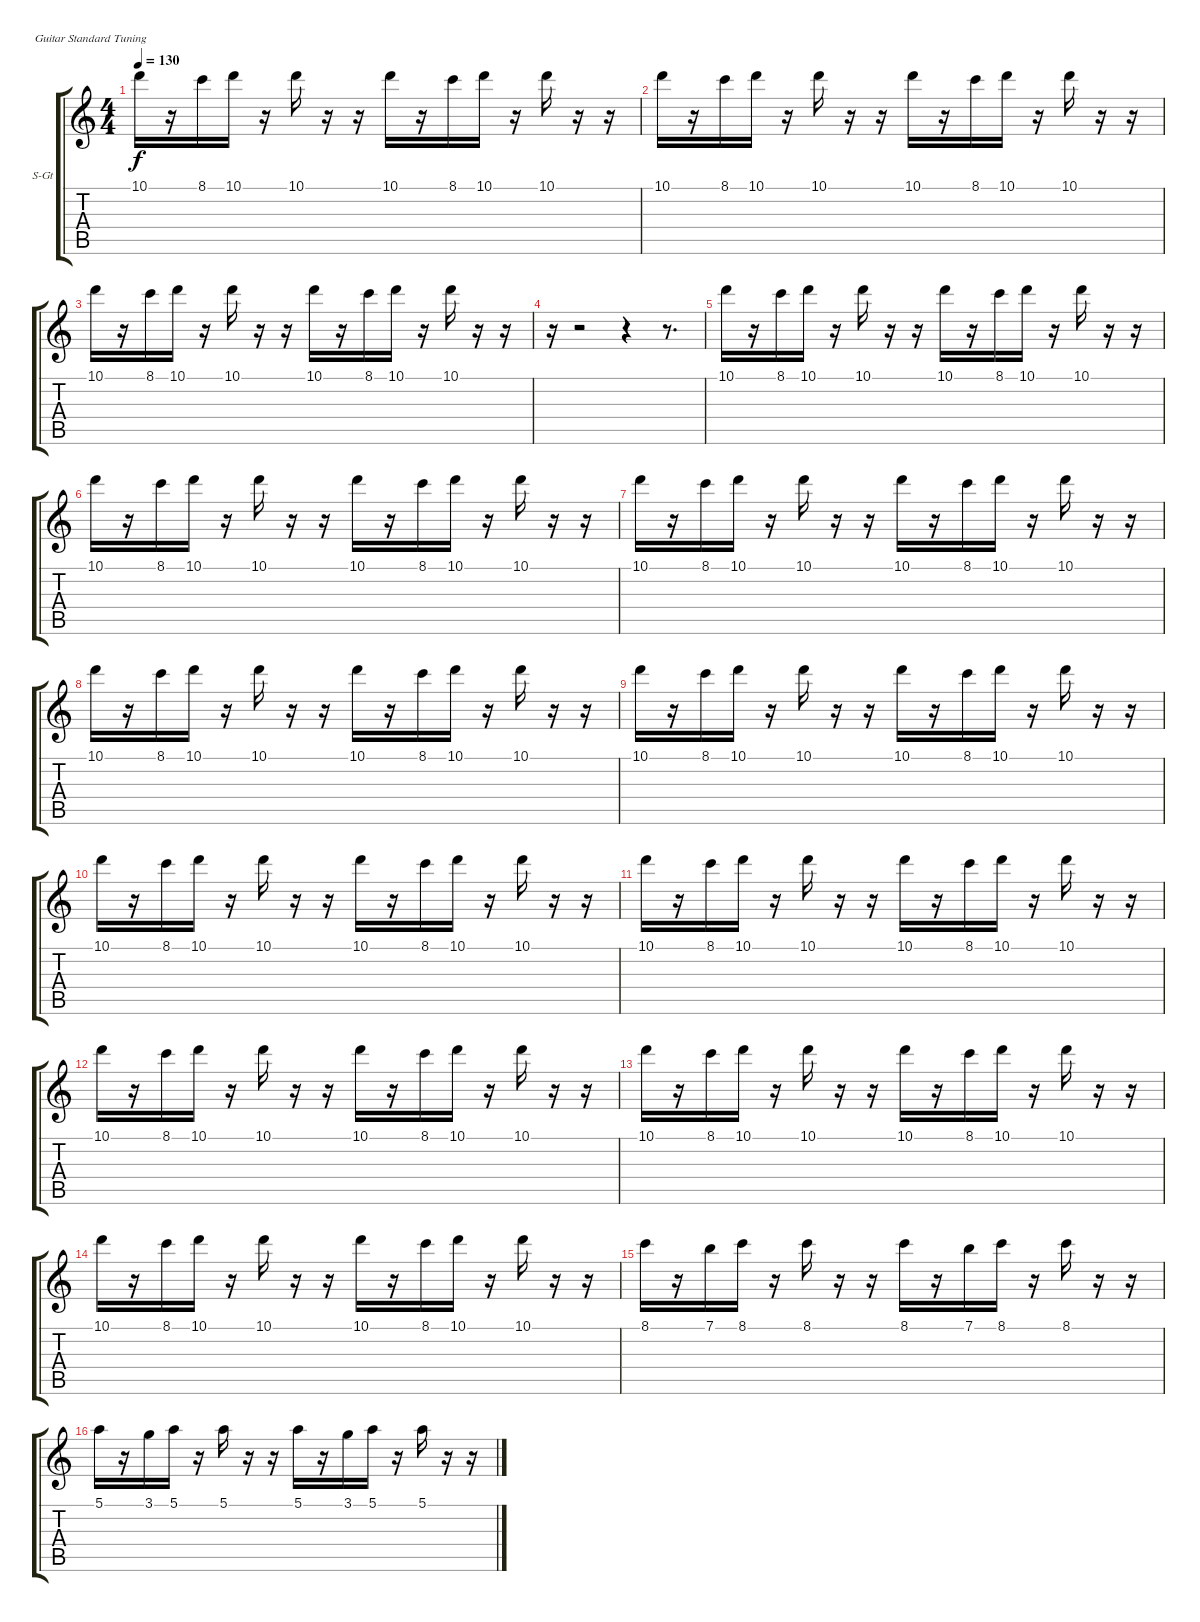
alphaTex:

\bracketExtendMode groupsimilarinstruments
\firstSystemTrackNameOrientation horizontal
\otherSystemsTrackNameOrientation horizontal
\track ("Ñèíò" "S-Gt") {instrument electricpiano1}
\staff {score tabs}
\tuning (E4 B3 G3 D3 A2 E2)
\displaytranspose 12
\ts (4 4)
\tempo 130
\clef g2
\ks c
10.1.16{dy f} r.16 8.1.16 10.1.16 r.16 10.1.16 r.16 r.16 10.1.16 r.16 8.1.16 10.1.16 r.16 10.1.16 r.16 r.16 |
10.1.16 r.16 8.1.16 10.1.16 r.16 10.1.16 r.16 r.16 10.1.16 r.16 8.1.16 10.1.16 r.16 10.1.16 r.16 r.16 |
10.1.16 r.16 8.1.16 10.1.16 r.16 10.1.16 r.16 r.16 10.1.16 r.16 8.1.16 10.1.16 r.16 10.1.16 r.16 r.16 |
r.16 r.2 r.4 r.8{d} |
10.1.16 r.16 8.1.16 10.1.16 r.16 10.1.16 r.16 r.16 10.1.16 r.16 8.1.16 10.1.16 r.16 10.1.16 r.16 r.16 |
10.1.16 r.16 8.1.16 10.1.16 r.16 10.1.16 r.16 r.16 10.1.16 r.16 8.1.16 10.1.16 r.16 10.1.16 r.16 r.16 |
10.1.16 r.16 8.1.16 10.1.16 r.16 10.1.16 r.16 r.16 10.1.16 r.16 8.1.16 10.1.16 r.16 10.1.16 r.16 r.16 |
10.1.16 r.16 8.1.16 10.1.16 r.16 10.1.16 r.16 r.16 10.1.16 r.16 8.1.16 10.1.16 r.16 10.1.16 r.16 r.16 |
10.1.16 r.16 8.1.16 10.1.16 r.16 10.1.16 r.16 r.16 10.1.16 r.16 8.1.16 10.1.16 r.16 10.1.16 r.16 r.16 |
10.1.16 r.16 8.1.16 10.1.16 r.16 10.1.16 r.16 r.16 10.1.16 r.16 8.1.16 10.1.16 r.16 10.1.16 r.16 r.16 |
10.1.16 r.16 8.1.16 10.1.16 r.16 10.1.16 r.16 r.16 10.1.16 r.16 8.1.16 10.1.16 r.16 10.1.16 r.16 r.16 |
10.1.16 r.16 8.1.16 10.1.16 r.16 10.1.16 r.16 r.16 10.1.16 r.16 8.1.16 10.1.16 r.16 10.1.16 r.16 r.16 |
10.1.16 r.16 8.1.16 10.1.16 r.16 10.1.16 r.16 r.16 10.1.16 r.16 8.1.16 10.1.16 r.16 10.1.16 r.16 r.16 |
10.1.16 r.16 8.1.16 10.1.16 r.16 10.1.16 r.16 r.16 10.1.16 r.16 8.1.16 10.1.16 r.16 10.1.16 r.16 r.16 |
8.1.16 r.16 7.1.16 8.1.16 r.16 8.1.16 r.16 r.16 8.1.16 r.16 7.1.16 8.1.16 r.16 8.1.16 r.16 r.16 |
5.1.16 r.16 3.1.16 5.1.16 r.16 5.1.16 r.16 r.16 5.1.16 r.16 3.1.16 5.1.16 r.16 5.1.16 r.16 r.16
